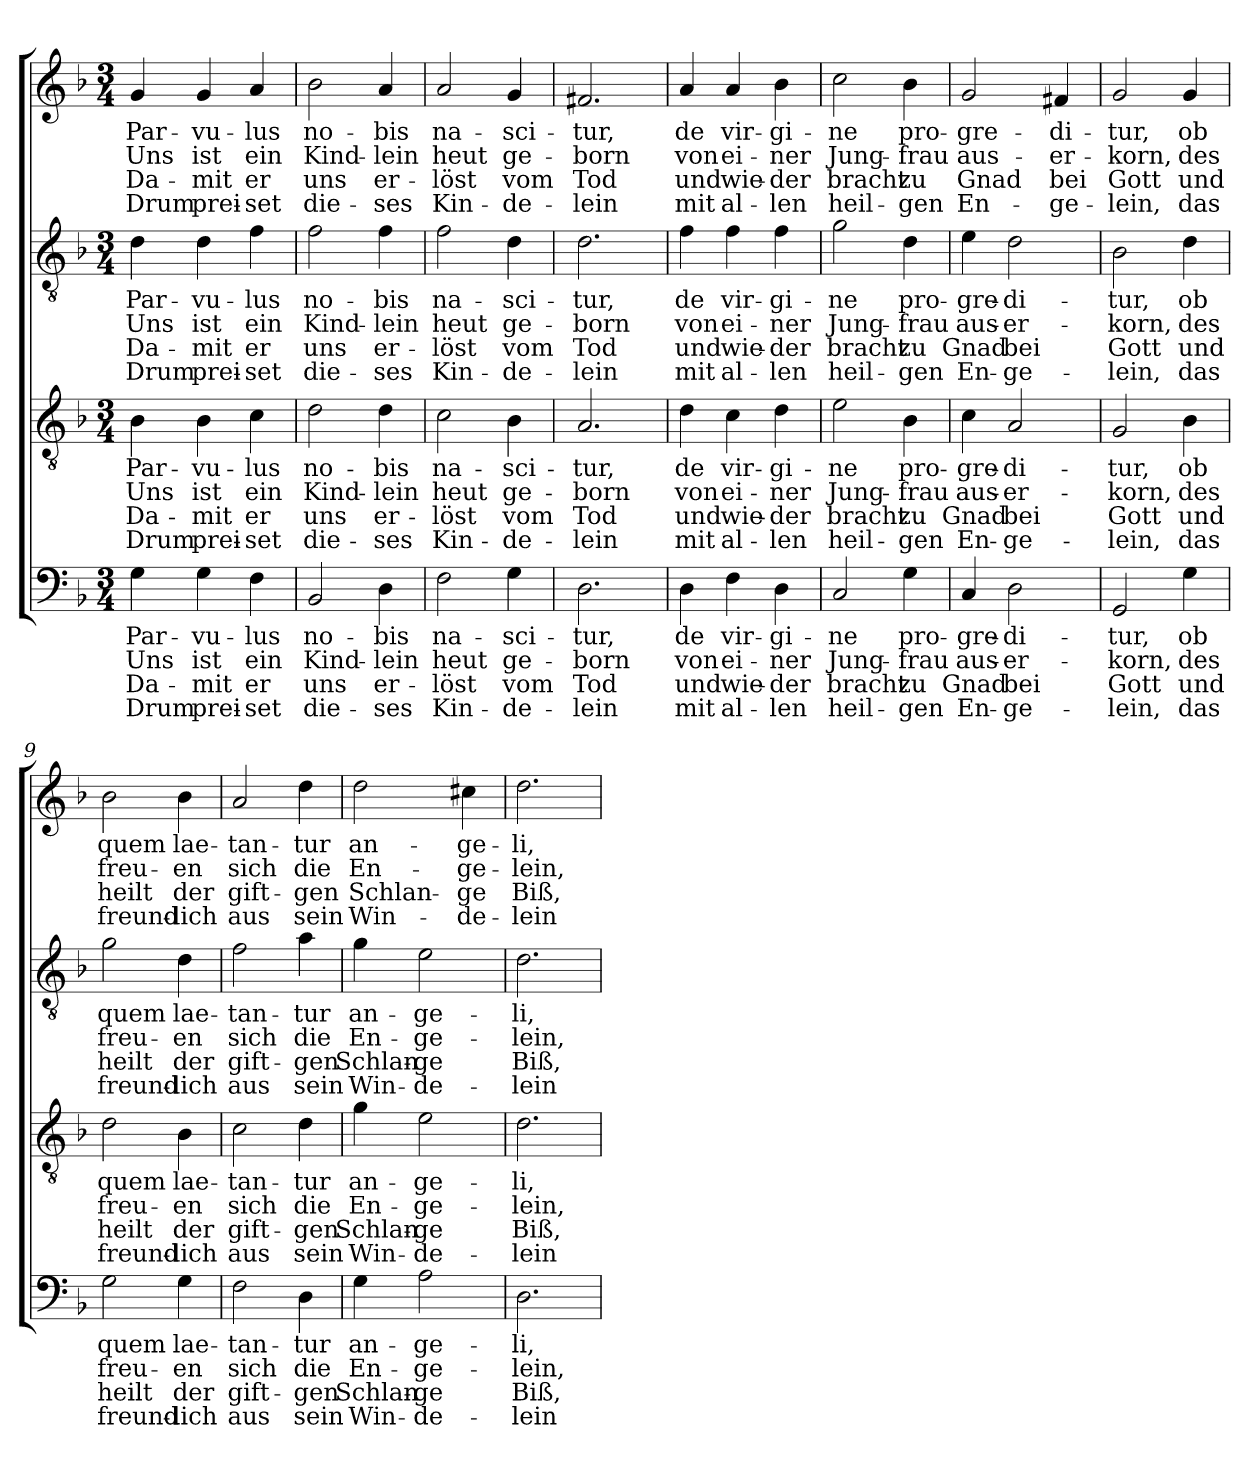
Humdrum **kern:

**kern	**text	**text	**text	**text	**kern	**text	**text	**text	**text	**kern	**text	**text	**text	**text	**kern	**text	**text	**text	**text
*part4	*part4	*part4	*part4	*part4	*part3	*part3	*part3	*part3	*part3	*part2	*part2	*part2	*part2	*part2	*part1	*part1	*part1	*part1	*part1
*staff4	*staff4	*staff4	*staff4	*staff4	*staff3	*staff3	*staff3	*staff3	*staff3	*staff2	*staff2	*staff2	*staff2	*staff2	*staff1	*staff1	*staff1	*staff1	*staff1
*clefF4	*	*	*	*	*clefGv2	*	*	*	*	*clefGv2	*	*	*	*	*clefG2	*	*	*	*
*k[b-]	*	*	*	*	*k[b-]	*	*	*	*	*k[b-]	*	*	*	*	*k[b-]	*	*	*	*
*d:	*	*	*	*	*d:	*	*	*	*	*d:	*	*	*	*	*d:	*	*	*	*
*M3/4	*	*	*	*	*M3/4	*	*	*	*	*M3/4	*	*	*	*	*M3/4	*	*	*	*
=1	=1	=1	=1	=1	=1	=1	=1	=1	=1	=1	=1	=1	=1	=1	=1	=1	=1	=1	=1
!	!LO:LY:b	!LO:LY:b	!LO:LY:b	!LO:LY:b	!	!LO:LY:b	!LO:LY:b	!LO:LY:b	!LO:LY:b	!	!LO:LY:b	!LO:LY:b	!LO:LY:b	!LO:LY:b	!	!LO:LY:b	!LO:LY:b	!LO:LY:b	!LO:LY:b
4G\	Par-	Uns	Da-	Drum	4B-\	Par-	Uns	Da-	Drum	4d\	Par-	Uns	Da-	Drum	4g/	Par-	Uns	Da-	Drum
!	!LO:LY:b	!LO:LY:b	!LO:LY:b	!LO:LY:b	!	!LO:LY:b	!LO:LY:b	!LO:LY:b	!LO:LY:b	!	!LO:LY:b	!LO:LY:b	!LO:LY:b	!LO:LY:b	!	!LO:LY:b	!LO:LY:b	!LO:LY:b	!LO:LY:b
4G\	-vu-	ist	-mit	prei-	4B-\	-vu-	ist	-mit	prei-	4d\	-vu-	ist	-mit	prei-	4g/	-vu-	ist	-mit	prei-
!	!LO:LY:b	!LO:LY:b	!LO:LY:b	!LO:LY:b	!	!LO:LY:b	!LO:LY:b	!LO:LY:b	!LO:LY:b	!	!LO:LY:b	!LO:LY:b	!LO:LY:b	!LO:LY:b	!	!LO:LY:b	!LO:LY:b	!LO:LY:b	!LO:LY:b
4F\	-lus	ein	er	-set	4c\	-lus	ein	er	-set	4f\	-lus	ein	er	-set	4a/	-lus	ein	er	-set
=2	=2	=2	=2	=2	=2	=2	=2	=2	=2	=2	=2	=2	=2	=2	=2	=2	=2	=2	=2
!	!LO:LY:b	!LO:LY:b	!LO:LY:b	!LO:LY:b	!	!LO:LY:b	!LO:LY:b	!LO:LY:b	!LO:LY:b	!	!LO:LY:b	!LO:LY:b	!LO:LY:b	!LO:LY:b	!	!LO:LY:b	!LO:LY:b	!LO:LY:b	!LO:LY:b
2BB-/	no-	Kind-	uns	die-	2d\	no-	Kind-	uns	die-	2f\	no-	Kind-	uns	die-	2b-\	no-	Kind-	uns	die-
!	!LO:LY:b	!LO:LY:b	!LO:LY:b	!LO:LY:b	!	!LO:LY:b	!LO:LY:b	!LO:LY:b	!LO:LY:b	!	!LO:LY:b	!LO:LY:b	!LO:LY:b	!LO:LY:b	!	!LO:LY:b	!LO:LY:b	!LO:LY:b	!LO:LY:b
4D\	-bis	-lein	er-	-ses	4d\	-bis	-lein	er-	-ses	4f\	-bis	-lein	er-	-ses	4a/	-bis	-lein	er-	-ses
=3	=3	=3	=3	=3	=3	=3	=3	=3	=3	=3	=3	=3	=3	=3	=3	=3	=3	=3	=3
!	!LO:LY:b	!LO:LY:b	!LO:LY:b	!LO:LY:b	!	!LO:LY:b	!LO:LY:b	!LO:LY:b	!LO:LY:b	!	!LO:LY:b	!LO:LY:b	!LO:LY:b	!LO:LY:b	!	!LO:LY:b	!LO:LY:b	!LO:LY:b	!LO:LY:b
2F\	na-	heut	-löst	Kin-	2c\	na-	heut	-löst	Kin-	2f\	na-	heut	-löst	Kin-	2a/	na-	heut	-löst	Kin-
!	!LO:LY:b	!LO:LY:b	!LO:LY:b	!LO:LY:b	!	!LO:LY:b	!LO:LY:b	!LO:LY:b	!LO:LY:b	!	!LO:LY:b	!LO:LY:b	!LO:LY:b	!LO:LY:b	!	!LO:LY:b	!LO:LY:b	!LO:LY:b	!LO:LY:b
4G\	-sci-	ge-	vom	-de-	4B-\	-sci-	ge-	vom	-de-	4d\	-sci-	ge-	vom	-de-	4g/	-sci-	ge-	vom	-de-
=4	=4	=4	=4	=4	=4	=4	=4	=4	=4	=4	=4	=4	=4	=4	=4	=4	=4	=4	=4
!	!LO:LY:b	!LO:LY:b	!LO:LY:b	!LO:LY:b	!	!LO:LY:b	!LO:LY:b	!LO:LY:b	!LO:LY:b	!	!LO:LY:b	!LO:LY:b	!LO:LY:b	!LO:LY:b	!	!LO:LY:b	!LO:LY:b	!LO:LY:b	!LO:LY:b
2.D\	-tur,	-born	Tod	-lein	2.A/	-tur,	-born	Tod	-lein	2.d\	-tur,	-born	Tod	-lein	2.f#X/	-tur,	-born	Tod	-lein
=5	=5	=5	=5	=5	=5	=5	=5	=5	=5	=5	=5	=5	=5	=5	=5	=5	=5	=5	=5
!	!LO:LY:b	!LO:LY:b	!LO:LY:b	!LO:LY:b	!	!LO:LY:b	!LO:LY:b	!LO:LY:b	!LO:LY:b	!	!LO:LY:b	!LO:LY:b	!LO:LY:b	!LO:LY:b	!	!LO:LY:b	!LO:LY:b	!LO:LY:b	!LO:LY:b
4D\	de	von	und	mit	4d\	de	von	und	mit	4f\	de	von	und	mit	4a/	de	von	und	mit
!	!LO:LY:b	!LO:LY:b	!LO:LY:b	!LO:LY:b	!	!LO:LY:b	!LO:LY:b	!LO:LY:b	!LO:LY:b	!	!LO:LY:b	!LO:LY:b	!LO:LY:b	!LO:LY:b	!	!LO:LY:b	!LO:LY:b	!LO:LY:b	!LO:LY:b
4F\	vir-	ei-	wie-	al-	4c\	vir-	ei-	wie-	al-	4f\	vir-	ei-	wie-	al-	4a/	vir-	ei-	wie-	al-
!	!LO:LY:b	!LO:LY:b	!LO:LY:b	!LO:LY:b	!	!LO:LY:b	!LO:LY:b	!LO:LY:b	!LO:LY:b	!	!LO:LY:b	!LO:LY:b	!LO:LY:b	!LO:LY:b	!	!LO:LY:b	!LO:LY:b	!LO:LY:b	!LO:LY:b
4D\	-gi-	-ner	-der	-len	4d\	-gi-	-ner	-der	-len	4f\	-gi-	-ner	-der	-len	4b-\	-gi-	-ner	-der	-len
=6	=6	=6	=6	=6	=6	=6	=6	=6	=6	=6	=6	=6	=6	=6	=6	=6	=6	=6	=6
!	!LO:LY:b	!LO:LY:b	!LO:LY:b	!LO:LY:b	!	!LO:LY:b	!LO:LY:b	!LO:LY:b	!LO:LY:b	!	!LO:LY:b	!LO:LY:b	!LO:LY:b	!LO:LY:b	!	!LO:LY:b	!LO:LY:b	!LO:LY:b	!LO:LY:b
2C/	-ne	Jung-	bracht	heil-	2e\	-ne	Jung-	bracht	heil-	2g\	-ne	Jung-	bracht	heil-	2cc\	-ne	Jung-	bracht	heil-
!	!LO:LY:b	!LO:LY:b	!LO:LY:b	!LO:LY:b	!	!LO:LY:b	!LO:LY:b	!LO:LY:b	!LO:LY:b	!	!LO:LY:b	!LO:LY:b	!LO:LY:b	!LO:LY:b	!	!LO:LY:b	!LO:LY:b	!LO:LY:b	!LO:LY:b
4G\	pro-	-frau	zu	-gen	4B-\	pro-	-frau	zu	-gen	4d\	pro-	-frau	zu	-gen	4b-\	pro-	-frau	zu	-gen
=7	=7	=7	=7	=7	=7	=7	=7	=7	=7	=7	=7	=7	=7	=7	=7	=7	=7	=7	=7
!	!LO:LY:b	!LO:LY:b	!LO:LY:b	!LO:LY:b	!	!LO:LY:b	!LO:LY:b	!LO:LY:b	!LO:LY:b	!	!LO:LY:b	!LO:LY:b	!LO:LY:b	!LO:LY:b	!	!LO:LY:b	!LO:LY:b	!LO:LY:b	!LO:LY:b
4C/	-gre-	aus-	Gnad	En-	4c\	-gre-	aus-	Gnad	En-	4e\	-gre-	aus-	Gnad	En-	2g/	-gre-	aus-	Gnad	En-
!	!LO:LY:b	!LO:LY:b	!LO:LY:b	!LO:LY:b	!	!LO:LY:b	!LO:LY:b	!LO:LY:b	!LO:LY:b	!	!LO:LY:b	!LO:LY:b	!LO:LY:b	!LO:LY:b	!	!	!	!	!
2D\	-di-	-er-	bei	-ge-	2A/	-di-	-er-	bei	-ge-	2d\	-di-	-er-	bei	-ge-	.	.	.	.	.
!	!	!	!	!	!	!	!	!	!	!	!	!	!	!	!	!LO:LY:b	!LO:LY:b	!LO:LY:b	!LO:LY:b
.	.	.	.	.	.	.	.	.	.	.	.	.	.	.	4f#X/	-di-	-er-	bei	-ge-
=8	=8	=8	=8	=8	=8	=8	=8	=8	=8	=8	=8	=8	=8	=8	=8	=8	=8	=8	=8
!	!LO:LY:b	!LO:LY:b	!LO:LY:b	!LO:LY:b	!	!LO:LY:b	!LO:LY:b	!LO:LY:b	!LO:LY:b	!	!LO:LY:b	!LO:LY:b	!LO:LY:b	!LO:LY:b	!	!LO:LY:b	!LO:LY:b	!LO:LY:b	!LO:LY:b
2GG/	-tur,	-korn,	Gott	-lein,	2G/	-tur,	-korn,	Gott	-lein,	2B-\	-tur,	-korn,	Gott	-lein,	2g/	-tur,	-korn,	Gott	-lein,
!	!LO:LY:b	!LO:LY:b	!LO:LY:b	!LO:LY:b	!	!LO:LY:b	!LO:LY:b	!LO:LY:b	!LO:LY:b	!	!LO:LY:b	!LO:LY:b	!LO:LY:b	!LO:LY:b	!	!LO:LY:b	!LO:LY:b	!LO:LY:b	!LO:LY:b
4G\	ob	des	und	das	4B-\	ob	des	und	das	4d\	ob	des	und	das	4g/	ob	des	und	das
!!LO:LB:g=z
=9	=9	=9	=9	=9	=9	=9	=9	=9	=9	=9	=9	=9	=9	=9	=9	=9	=9	=9	=9
!	!LO:LY:b	!LO:LY:b	!LO:LY:b	!LO:LY:b	!	!LO:LY:b	!LO:LY:b	!LO:LY:b	!LO:LY:b	!	!LO:LY:b	!LO:LY:b	!LO:LY:b	!LO:LY:b	!	!LO:LY:b	!LO:LY:b	!LO:LY:b	!LO:LY:b
2G\	quem	freu-	heilt	freund-	2d\	quem	freu-	heilt	freund-	2g\	quem	freu-	heilt	freund-	2b-\	quem	freu-	heilt	freund-
!	!LO:LY:b	!LO:LY:b	!LO:LY:b	!LO:LY:b	!	!LO:LY:b	!LO:LY:b	!LO:LY:b	!LO:LY:b	!	!LO:LY:b	!LO:LY:b	!LO:LY:b	!LO:LY:b	!	!LO:LY:b	!LO:LY:b	!LO:LY:b	!LO:LY:b
4G\	lae-	-en	der	-lich	4B-\	lae-	-en	der	-lich	4d\	lae-	-en	der	-lich	4b-\	lae-	-en	der	-lich
=10	=10	=10	=10	=10	=10	=10	=10	=10	=10	=10	=10	=10	=10	=10	=10	=10	=10	=10	=10
!	!LO:LY:b	!LO:LY:b	!LO:LY:b	!LO:LY:b	!	!LO:LY:b	!LO:LY:b	!LO:LY:b	!LO:LY:b	!	!LO:LY:b	!LO:LY:b	!LO:LY:b	!LO:LY:b	!	!LO:LY:b	!LO:LY:b	!LO:LY:b	!LO:LY:b
2F\	-tan-	sich	gift-	aus	2c\	-tan-	sich	gift-	aus	2f\	-tan-	sich	gift-	aus	2a/	-tan-	sich	gift-	aus
!	!LO:LY:b	!LO:LY:b	!LO:LY:b	!LO:LY:b	!	!LO:LY:b	!LO:LY:b	!LO:LY:b	!LO:LY:b	!	!LO:LY:b	!LO:LY:b	!LO:LY:b	!LO:LY:b	!	!LO:LY:b	!LO:LY:b	!LO:LY:b	!LO:LY:b
4D\	-tur	die	-gen	sein	4d\	-tur	die	-gen	sein	4a\	-tur	die	-gen	sein	4dd\	-tur	die	-gen	sein
=11	=11	=11	=11	=11	=11	=11	=11	=11	=11	=11	=11	=11	=11	=11	=11	=11	=11	=11	=11
!	!LO:LY:b	!LO:LY:b	!LO:LY:b	!LO:LY:b	!	!LO:LY:b	!LO:LY:b	!LO:LY:b	!LO:LY:b	!	!LO:LY:b	!LO:LY:b	!LO:LY:b	!LO:LY:b	!	!LO:LY:b	!LO:LY:b	!LO:LY:b	!LO:LY:b
4G\	an-	En-	Schlan-	Win-	4g\	an-	En-	Schlan-	Win-	4g\	an-	En-	-Schlan-	Win-	2dd\	an-	En-	Schlan-	Win-
!	!LO:LY:b	!LO:LY:b	!LO:LY:b	!LO:LY:b	!	!LO:LY:b	!LO:LY:b	!LO:LY:b	!LO:LY:b	!	!LO:LY:b	!LO:LY:b	!LO:LY:b	!LO:LY:b	!	!	!	!	!
2A\	-ge-	-ge-	-ge	-de-	2e\	-ge-	-ge-	-ge	-de-	2e\	-ge-	-ge-	-ge	-de-	.	.	.	.	.
!	!	!	!	!	!	!	!	!	!	!	!	!	!	!	!	!LO:LY:b	!LO:LY:b	!LO:LY:b	!LO:LY:b
.	.	.	.	.	.	.	.	.	.	.	.	.	.	.	4cc#X\	-ge-	-ge-	-ge	-de-
=12	=12	=12	=12	=12	=12	=12	=12	=12	=12	=12	=12	=12	=12	=12	=12	=12	=12	=12	=12
!	!LO:LY:b	!LO:LY:b	!LO:LY:b	!LO:LY:b	!	!LO:LY:b	!LO:LY:b	!LO:LY:b	!LO:LY:b	!	!LO:LY:b	!LO:LY:b	!LO:LY:b	!LO:LY:b	!	!LO:LY:b	!LO:LY:b	!LO:LY:b	!LO:LY:b
2.D\	-li,	-lein,	Biß,	-lein	2.d\	-li,	-lein,	Biß,	-lein	2.d\	-li,	-lein,	Biß,	-lein	2.dd\	-li,	-lein,	Biß,	-lein
=	=	=	=	=	=	=	=	=	=	=	=	=	=	=	=	=	=	=	=
*-	*-	*-	*-	*-	*-	*-	*-	*-	*-	*-	*-	*-	*-	*-	*-	*-	*-	*-	*-
